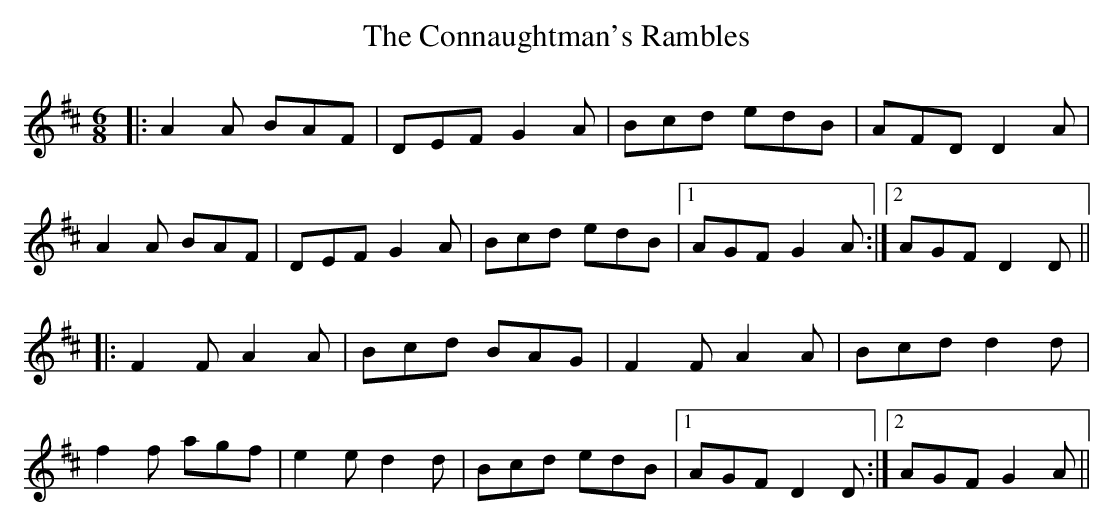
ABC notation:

X:1
T: The Connaughtman's Rambles
M: 6/8
L: 1/8
K: Dmaj
|:A2A BAF|DEF G2A|Bcd edB|AFD D2A|
A2A BAF|DEF G2A|Bcd edB|1 AGF G2A:|2 AGF D2D||
|:F2F A2A|Bcd BAG|F2F A2A|Bcd d2d|
f2f agf|e2e d2d|Bcd edB|1 AGF D2D:|2 AGF G2A||
